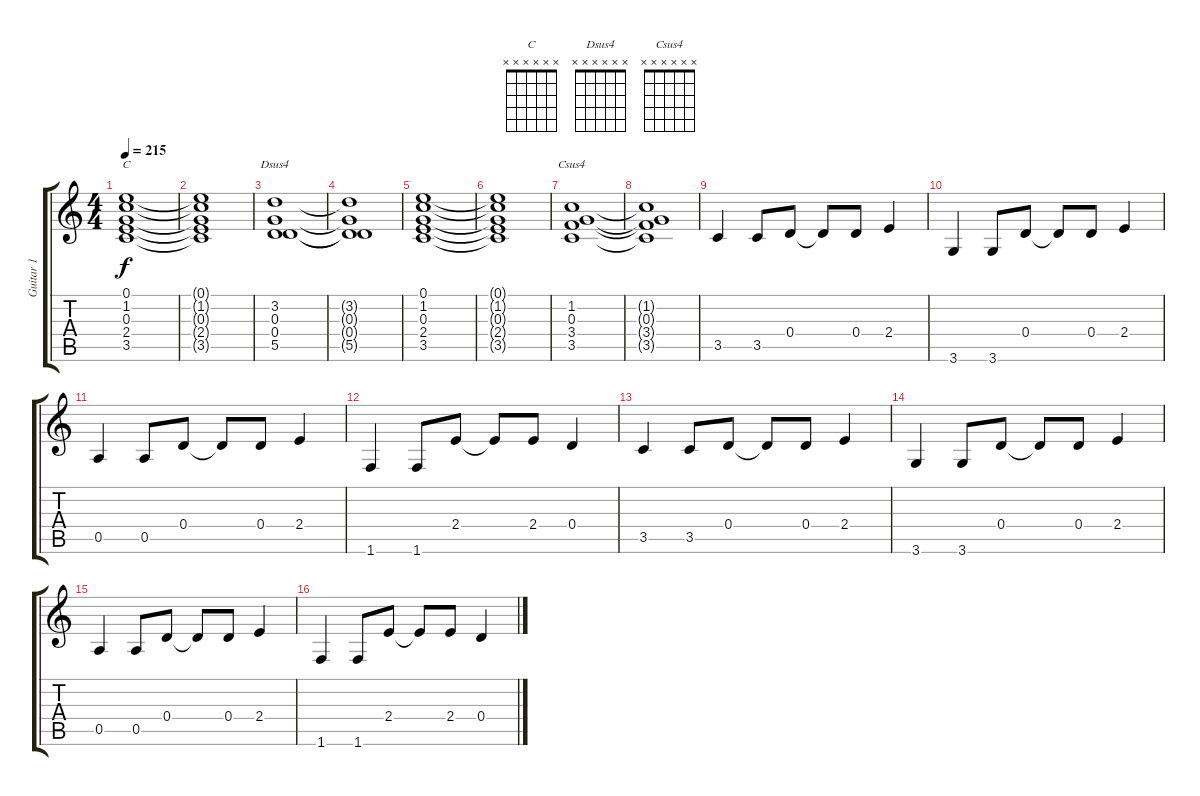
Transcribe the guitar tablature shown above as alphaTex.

\track ("Guitar 1" "Guitar 1") {instrument distortionguitar}
\staff {score tabs}
\tuning (E4 B3 G3 D3 A2 E2) {hide}
\chord ("C" x x x x x x) {firstfret 0}
\chord ("Dsus4" x x x x x x) {firstfret 0}
\chord ("Csus4" x x x x x x) {firstfret 0}
\ts (4 4)
\tempo 215
\clef g2
\ks c
(0.1 1.2 0.3 2.4 3.5).1{ch "C" dy f} |
(0.1{t} 1.2{t} 0.3{t} 2.4{t} 3.5{t}).1 |
(3.2 0.3 0.4 5.5).1{ch "Dsus4"} |
(3.2{t} 0.3{t} 0.4{t} 5.5{t}).1 |
(0.1 1.2 0.3 2.4 3.5).1 |
(0.1{t} 1.2{t} 0.3{t} 2.4{t} 3.5{t}).1 |
(1.2 0.3 3.4 3.5).1{ch "Csus4"} |
(1.2{t} 0.3{t} 3.4{t} 3.5{t}).1 |
3.5.4 3.5.8 0.4.8 0.4{t}.8 0.4.8 2.4.4 |
3.6.4 3.6.8 0.4.8 0.4{t}.8 0.4.8 2.4.4 |
0.5.4 0.5.8 0.4.8 0.4{t}.8 0.4.8 2.4.4 |
1.6.4 1.6.8 2.4.8 2.4{t}.8 2.4.8 0.4.4 |
3.5.4 3.5.8 0.4.8 0.4{t}.8 0.4.8 2.4.4 |
3.6.4 3.6.8 0.4.8 0.4{t}.8 0.4.8 2.4.4 |
0.5.4 0.5.8 0.4.8 0.4{t}.8 0.4.8 2.4.4 |
1.6.4 1.6.8 2.4.8 2.4{t}.8 2.4.8 0.4.4
